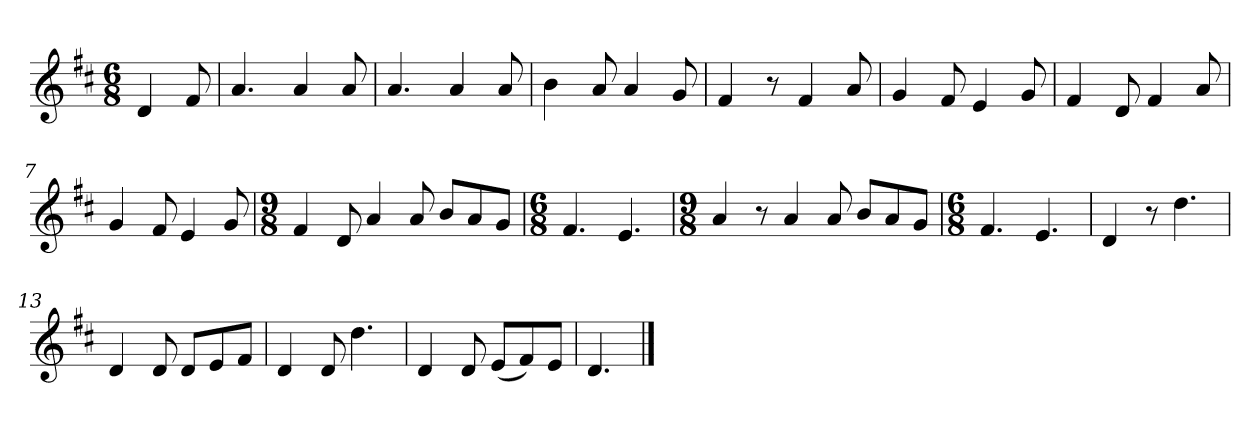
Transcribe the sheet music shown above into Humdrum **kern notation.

**kern
*part1
*staff1
*k[f#c#]
*M6/8
*MM120
=
4d
8f#
=1
4.a
4a
8a
=2
4.a
4a
8a
=3
4b
8a
4a
8g
=4
4f#
8r
4f#
8a
=5
4g
8f#
4e
8g
=6
4f#
8d
4f#
8a
=7
4g
8f#
4e
8g
=8
*M9/8
4f#
8d
4a
8a
8bL
8a
8gJ
=9
*M6/8
4.f#
4.e
=10
*M9/8
4a
8r
4a
8a
8bL
8a
8gJ
=11
*M6/8
4.f#
4.e
=12
4d
8r
4.dd
=13
4d
8d
8dL
8e
8f#J
=14
4d
8d
4.dd
=15
4d
8d
(8eL
8f#)
8eJ
=16
4.d
==
*-
